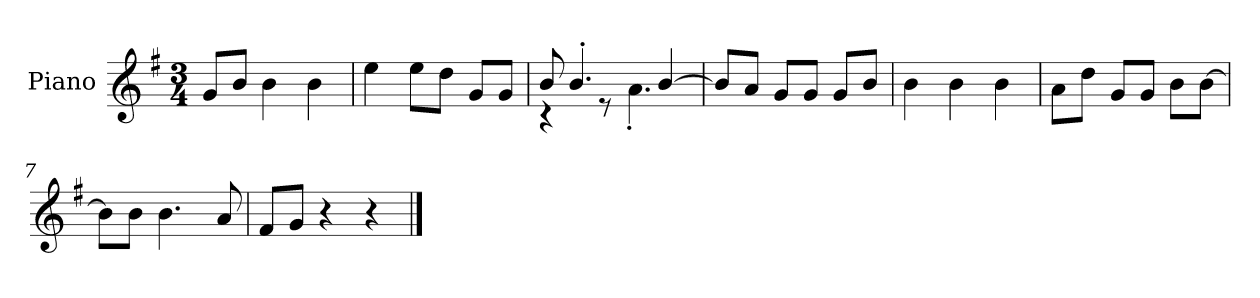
**kern
*part1
*staff1
*I"Piano
*I'P-no
*clefG2
*k[f#]
*M3/4
*MM172
=1
8g/L
8b/J
4b\
4b\
=2
4ee\
8ee\L
8dd\J
8g/L
8g/J
=3
*^
8b/	4r
4.b'/	.
.	8r
.	4.a'\
[4b/	.
*v	*v
=4
8b/L]
8a/J
8g/L
8g/J
8g/L
8b/J
=5
4b\
4b\
4b\
=6
8a\L
8dd\J
8g/L
8g/J
8b\L
[8b\J
=7
8b\L]
8b\J
4.b\
8a/
!!LO:LB:g=z
=8
8f#/L
8g/J
4r
4r
==
*-
